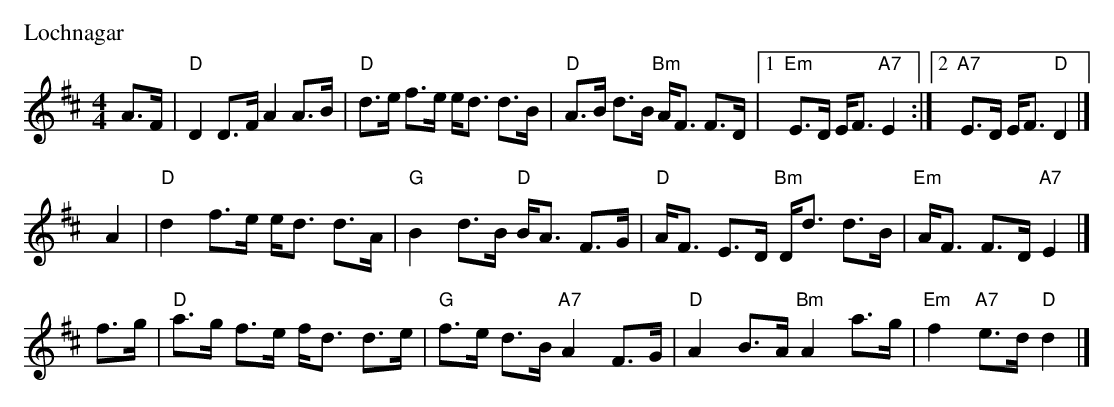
X:1
P: Lochnagar
M: 4/4
L: 1/8
K: D
A>F \
| "D"D2 D>F A2 A>B | "D"d>e f>e e<d d>B | "D"A>B d>B "Bm"A<F F>D \
|1 "Em"E>D E<F "A7"E2 :|2 "A7"E>D E<F "D"D2 |]
yA2 \
| "D"d2 f>e e<d d>A | "G"B2 d>B "D"B<A F>G \
| "D"A<F E>D "Bm"D<d d>B | "Em"A<F F>D "A7"E2 |]
f>g \
| "D"a>g f>e f<d d>e | "G"f>e d>B "A7"A2 F>G \
| "D"A2 B>A "Bm"A2 a>g | "Em"f2 "A7"e>d "D"d2 |]
